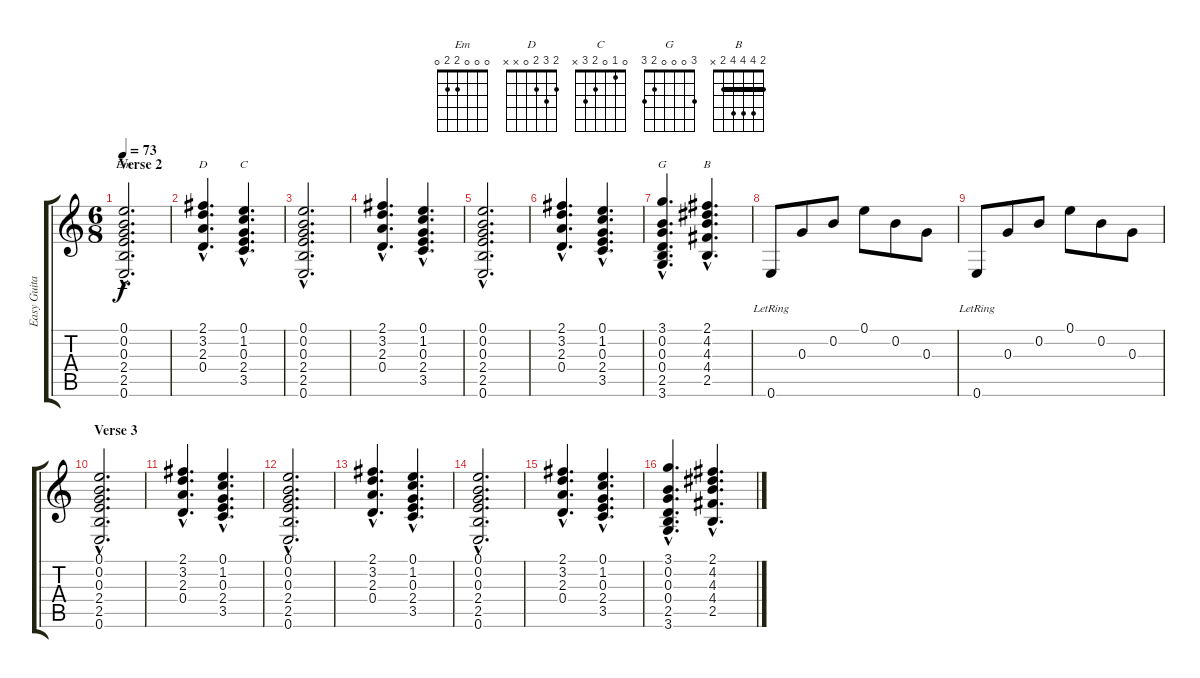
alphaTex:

\track ("Easy Guitar (not in real song)" "Easy Guita") {instrument acousticguitarsteel}
\staff {score tabs}
\tuning (E4 B3 G3 D3 A2 E2) {hide}
\chord ("Em" 0 0 0 2 2 0)
\chord ("D" 2 3 2 0 x x)
\chord ("C" 0 1 0 2 3 x)
\chord ("G" 3 0 0 0 2 3)
\chord ("B" 2 4 4 4 2 x) {barre 2}
\ts (6 8)
\section ("" "Verse 2")
\tempo 73
\clef g2
\ks c
(0.1{hac} 0.2{hac} 0.3{hac} 2.4{hac} 2.5{hac} 0.6{hac}).2{d ch "Em" dy f} |
(2.1{hac} 3.2{hac} 2.3{hac} 0.4{hac}).4{d ch "D"} (0.1{hac} 1.2{hac} 0.3{hac} 2.4{hac} 3.5{hac}).4{d ch "C"} |
(0.1{hac} 0.2{hac} 0.3{hac} 2.4{hac} 2.5{hac} 0.6{hac}).2{d} |
(2.1{hac} 3.2{hac} 2.3{hac} 0.4{hac}).4{d} (0.1{hac} 1.2{hac} 0.3{hac} 2.4{hac} 3.5{hac}).4{d} |
(0.1{hac} 0.2{hac} 0.3{hac} 2.4{hac} 2.5{hac} 0.6{hac}).2{d} |
(2.1{hac} 3.2{hac} 2.3{hac} 0.4{hac}).4{d} (0.1{hac} 1.2{hac} 0.3{hac} 2.4{hac} 3.5{hac}).4{d} |
(3.1{hac} 0.2{hac} 0.3{hac} 0.4{hac} 2.5{hac} 3.6{hac}).4{d ch "G"} (2.1{hac} 4.2{hac} 4.3{hac} 4.4{hac} 2.5{hac}).4{d ch "B"} |
0.6{lr}.8 0.3.8 0.2.8 0.1.8 0.2.8 0.3.8 |
0.6{lr}.8 0.3.8 0.2.8 0.1.8 0.2.8 0.3.8 |
\section ("" "Verse 3")
(0.1{hac} 0.2{hac} 0.3{hac} 2.4{hac} 2.5{hac} 0.6{hac}).2{d} |
(2.1{hac} 3.2{hac} 2.3{hac} 0.4{hac}).4{d} (0.1{hac} 1.2{hac} 0.3{hac} 2.4{hac} 3.5{hac}).4{d} |
(0.1{hac} 0.2{hac} 0.3{hac} 2.4{hac} 2.5{hac} 0.6{hac}).2{d} |
(2.1{hac} 3.2{hac} 2.3{hac} 0.4{hac}).4{d} (0.1{hac} 1.2{hac} 0.3{hac} 2.4{hac} 3.5{hac}).4{d} |
(0.1{hac} 0.2{hac} 0.3{hac} 2.4{hac} 2.5{hac} 0.6{hac}).2{d} |
(2.1{hac} 3.2{hac} 2.3{hac} 0.4{hac}).4{d} (0.1{hac} 1.2{hac} 0.3{hac} 2.4{hac} 3.5{hac}).4{d} |
(3.1{hac} 0.2{hac} 0.3{hac} 0.4{hac} 2.5{hac} 3.6{hac}).4{d} (2.1{hac} 4.2{hac} 4.3{hac} 4.4{hac} 2.5{hac}).4{d}
